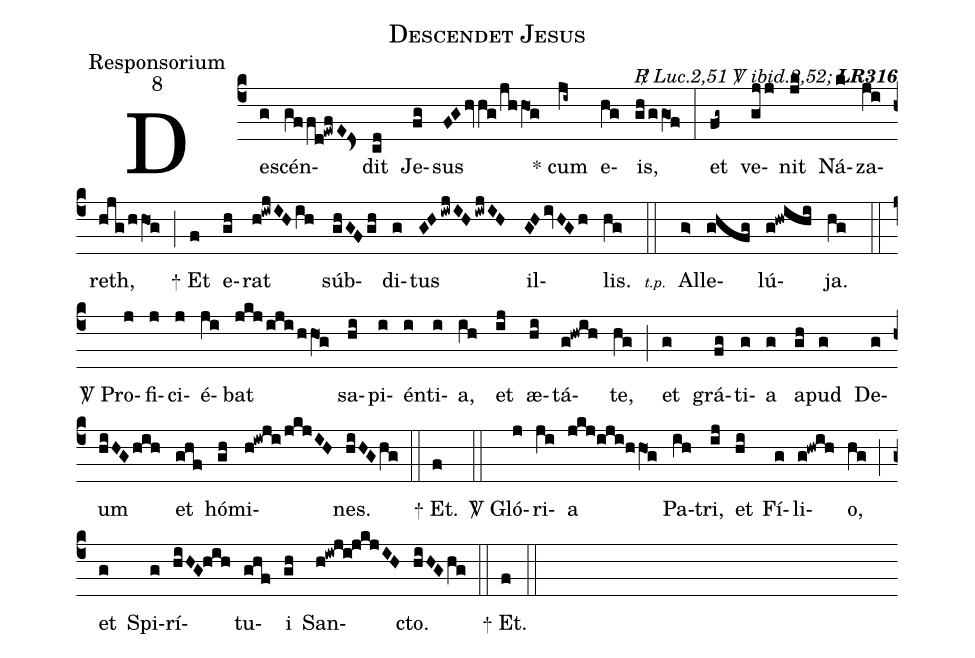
name:Descendet Jesus;
office-part:Responsorium;
mode:8;
commentary:{\itshape\mdseries \Rbar\ Luc.2,51  \Vbar\   ibid.2,52;\/}  {\bfseries LR316};
%%
(c4)  De(g)scén(gffd!ewfE!Ds<)dit(cd) Je(fg)sus(FGhvhg/jhhO1g)
<sp>*</sp> cum(ji~) e(hg)is,(gh/ggO1f) (:)
et(fg~) ve(gjj)nit(jk) Ná(k)za(ji)reth,(hjg/hhO1g) (;)
<sp>+</sp> Et(f) e(gh)rat(h!iwjIHih) súb(ghGFgh)di(g)tus(GHiwjIHiwjIH) il(GHivHGh)lis.(hg) (::)
<v>{\scriptsize\itshape t.p.\ }</v> Al(g>)le(ghfg)lú(g!hwihi)ja.(hg) (::)
<sp>V/</sp> Pro(j)fi(j)ci(j)é(ji)bat(jkj/iji/hhO1g) sa(hi)pi(i)én(i)ti(i)a,(ih) et(ij) æ(hi)tá(g!hwih)te,(hg) (;)
et(g) grá(fg)ti(g)a(g) a(gh)pud(g) De(g)um(hiHGhih) et(ghf) hó(gh)mi(h!iwji/jkjIH)nes.(hiHGhg) (::)
<sp>+</sp> Et.(f) (::)
<sp>V/</sp> Gló(j)ri(ji)a(jkj/0iji/0hhO1g) Pa(ih)tri,(ij) et(hi) Fí(g)li(g@hwih)o,(hg) (;)
et(g) Spi(g)rí(hiHG@hih)tu(ghf)i(gh) San(h@iwji@jkjIH)cto.(hiHG/hg) (::)
<sp>+</sp> Et.(f) (::)
